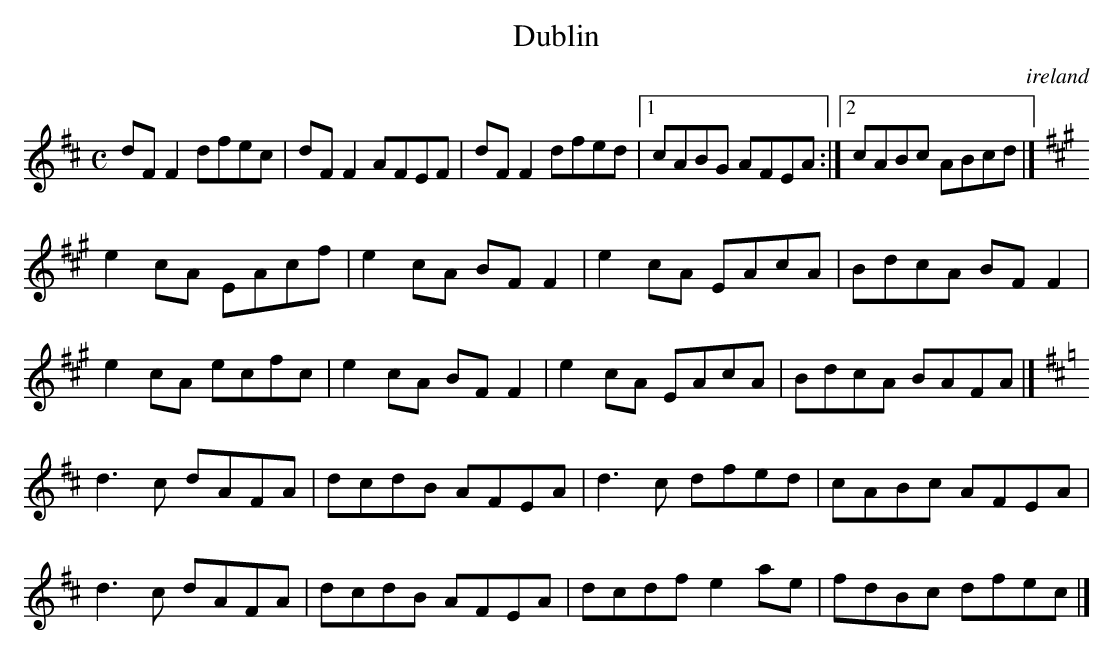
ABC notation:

X:1
T:Dublin
O:ireland
M:C
L:1/8
K:D Major
dFF2 dfec|dFF2 AFEF|dFF2 dfed|[1 cABG AFEA:|[2 cABc ABcd|]!
K:A Major
e2cA EAcf|e2cA BFF2|e2cA EAcA|BdcA BFF2|!
e2cA ecfc|e2cA BFF2|e2cA EAcA|BdcA BAFA|]!
K:D Major
d3c dAFA|dcdB AFEA|d3c dfed|cABc AFEA|!
d3c dAFA|dcdB AFEA|dcdf e2ae|fdBc dfec|]!
